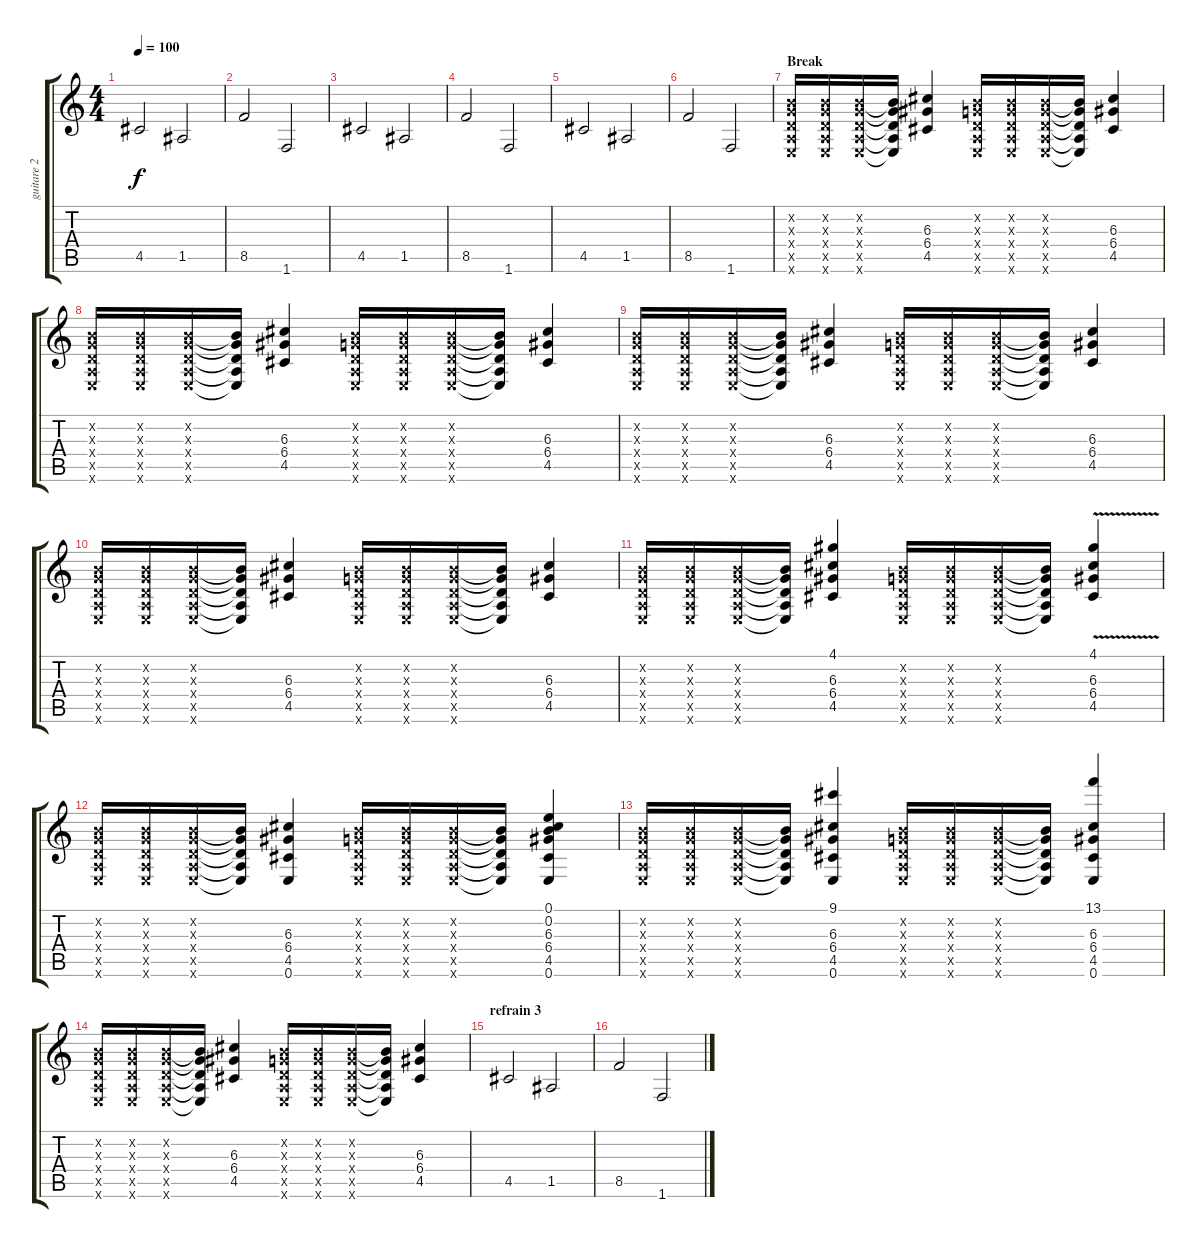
\track ("guitare 2" "guitare 2") {instrument overdrivenguitar}
\staff {score tabs}
\tuning (E4 B3 G3 D3 A2 E2) {hide}
\ts (4 4)
\tempo 100
\clef g2
\ks c
4.5.2{dy f} 1.5.2 |
8.5.2 1.6.2 |
4.5.2 1.5.2 |
8.5.2 1.6.2 |
4.5.2 1.5.2 |
8.5.2 1.6.2 |
\section ("" "Break")
(0.2{x} 0.3{x} 0.4{x} 0.5{x} 0.6{x}).16 (0.2{x} 0.3{x} 0.4{x} 0.5{x} 0.6{x}).16 (0.2{x} 0.3{x} 0.4{x} 0.5{x} 0.6{x}).16 (0.2{t} 0.3{t} 0.4{t} 0.5{t} 0.6{t}).16 (6.3 6.4 4.5).4 (0.2{x} 0.3{x} 0.4{x} 0.5{x} 0.6{x}).16 (0.2{x} 0.3{x} 0.4{x} 0.5{x} 0.6{x}).16 (0.2{x} 0.3{x} 0.4{x} 0.5{x} 0.6{x}).16 (0.2{t} 0.3{t} 0.4{t} 0.5{t} 0.6{t}).16 (6.3 6.4 4.5).4 |
(0.2{x} 0.3{x} 0.4{x} 0.5{x} 0.6{x}).16 (0.2{x} 0.3{x} 0.4{x} 0.5{x} 0.6{x}).16 (0.2{x} 0.3{x} 0.4{x} 0.5{x} 0.6{x}).16 (0.2{t} 0.3{t} 0.4{t} 0.5{t} 0.6{t}).16 (6.3 6.4 4.5).4 (0.2{x} 0.3{x} 0.4{x} 0.5{x} 0.6{x}).16 (0.2{x} 0.3{x} 0.4{x} 0.5{x} 0.6{x}).16 (0.2{x} 0.3{x} 0.4{x} 0.5{x} 0.6{x}).16 (0.2{t} 0.3{t} 0.4{t} 0.5{t} 0.6{t}).16 (6.3 6.4 4.5).4 |
(0.2{x} 0.3{x} 0.4{x} 0.5{x} 0.6{x}).16 (0.2{x} 0.3{x} 0.4{x} 0.5{x} 0.6{x}).16 (0.2{x} 0.3{x} 0.4{x} 0.5{x} 0.6{x}).16 (0.2{t} 0.3{t} 0.4{t} 0.5{t} 0.6{t}).16 (6.3 6.4 4.5).4 (0.2{x} 0.3{x} 0.4{x} 0.5{x} 0.6{x}).16 (0.2{x} 0.3{x} 0.4{x} 0.5{x} 0.6{x}).16 (0.2{x} 0.3{x} 0.4{x} 0.5{x} 0.6{x}).16 (0.2{t} 0.3{t} 0.4{t} 0.5{t} 0.6{t}).16 (6.3 6.4 4.5).4 |
(0.2{x} 0.3{x} 0.4{x} 0.5{x} 0.6{x}).16 (0.2{x} 0.3{x} 0.4{x} 0.5{x} 0.6{x}).16 (0.2{x} 0.3{x} 0.4{x} 0.5{x} 0.6{x}).16 (0.2{t} 0.3{t} 0.4{t} 0.5{t} 0.6{t}).16 (6.3 6.4 4.5).4 (0.2{x} 0.3{x} 0.4{x} 0.5{x} 0.6{x}).16 (0.2{x} 0.3{x} 0.4{x} 0.5{x} 0.6{x}).16 (0.2{x} 0.3{x} 0.4{x} 0.5{x} 0.6{x}).16 (0.2{t} 0.3{t} 0.4{t} 0.5{t} 0.6{t}).16 (6.3 6.4 4.5).4 |
(0.2{x} 0.3{x} 0.4{x} 0.5{x} 0.6{x}).16 (0.2{x} 0.3{x} 0.4{x} 0.5{x} 0.6{x}).16 (0.2{x} 0.3{x} 0.4{x} 0.5{x} 0.6{x}).16 (0.2{t} 0.3{t} 0.4{t} 0.5{t} 0.6{t}).16 (4.1 6.3 6.4 4.5).4 (0.2{x} 0.3{x} 0.4{x} 0.5{x} 0.6{x}).16 (0.2{x} 0.3{x} 0.4{x} 0.5{x} 0.6{x}).16 (0.2{x} 0.3{x} 0.4{x} 0.5{x} 0.6{x}).16 (0.2{t} 0.3{t} 0.4{t} 0.5{t} 0.6{t}).16 (4.1 6.3 6.4{v} 4.5).4 |
(0.2{x} 0.3{x} 0.4{x} 0.5{x} 0.6{x}).16 (0.2{x} 0.3{x} 0.4{x} 0.5{x} 0.6{x}).16 (0.2{x} 0.3{x} 0.4{x} 0.5{x} 0.6{x}).16 (0.2{t} 0.3{t} 0.4{t} 0.5{t} 0.6{t}).16 (6.3 6.4 4.5 0.6).4 (0.2{x} 0.3{x} 0.4{x} 0.5{x} 0.6{x}).16 (0.2{x} 0.3{x} 0.4{x} 0.5{x} 0.6{x}).16 (0.2{x} 0.3{x} 0.4{x} 0.5{x} 0.6{x}).16 (0.2{t} 0.3{t} 0.4{t} 0.5{t} 0.6{t}).16 (0.1 0.2 6.3 6.4 4.5 0.6).4 |
(0.2{x} 0.3{x} 0.4{x} 0.5{x} 0.6{x}).16 (0.2{x} 0.3{x} 0.4{x} 0.5{x} 0.6{x}).16 (0.2{x} 0.3{x} 0.4{x} 0.5{x} 0.6{x}).16 (0.2{t} 0.3{t} 0.4{t} 0.5{t} 0.6{t}).16 (9.1 6.3 6.4 4.5 0.6).4 (0.2{x} 0.3{x} 0.4{x} 0.5{x} 0.6{x}).16 (0.2{x} 0.3{x} 0.4{x} 0.5{x} 0.6{x}).16 (0.2{x} 0.3{x} 0.4{x} 0.5{x} 0.6{x}).16 (0.2{t} 0.3{t} 0.4{t} 0.5{t} 0.6{t}).16 (13.1 6.3 6.4 4.5 0.6).4 |
(0.2{x} 0.3{x} 0.4{x} 0.5{x} 0.6{x}).16 (0.2{x} 0.3{x} 0.4{x} 0.5{x} 0.6{x}).16 (0.2{x} 0.3{x} 0.4{x} 0.5{x} 0.6{x}).16 (0.2{t} 0.3{t} 0.4{t} 0.5{t} 0.6{t}).16 (6.3 6.4 4.5).4 (0.2{x} 0.3{x} 0.4{x} 0.5{x} 0.6{x}).16 (0.2{x} 0.3{x} 0.4{x} 0.5{x} 0.6{x}).16 (0.2{x} 0.3{x} 0.4{x} 0.5{x} 0.6{x}).16 (0.2{t} 0.3{t} 0.4{t} 0.5{t} 0.6{t}).16 (6.3 6.4 4.5).4 |
\section ("" "refrain 3")
4.5.2 1.5.2 |
8.5.2 1.6.2
